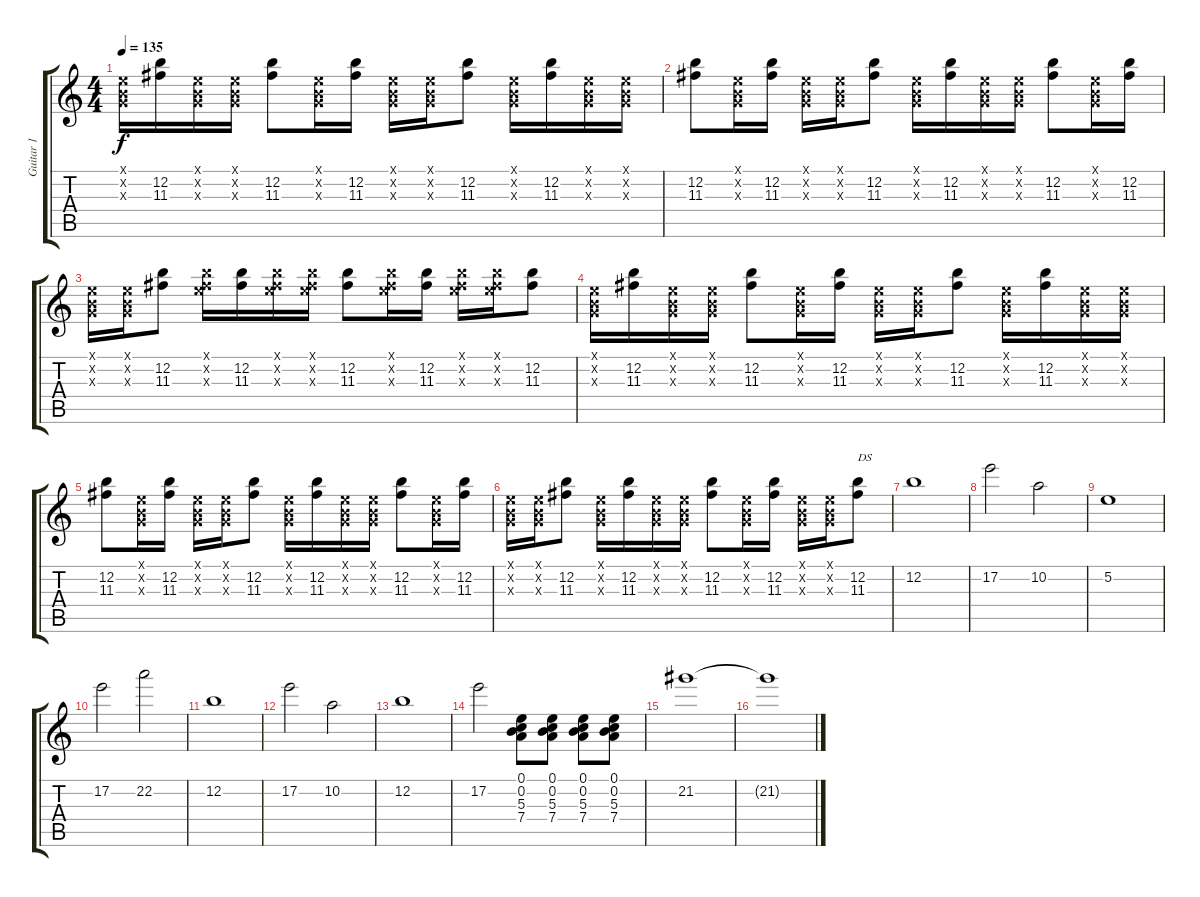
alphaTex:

\track ("Guitar 1" "Guitar 1") {instrument distortionguitar}
\staff {score tabs}
\tuning (E4 B3 G3 D3 A2 E2) {hide}
\ts (4 4)
\tempo 135
\clef g2
\ks c
(0.1{x} 0.2{x} 0.3{x}).16{dy f} (12.2 11.3).16 (0.1{x} 0.2{x} 0.3{x}).16 (0.1{x} 0.2{x} 0.3{x}).16 (12.2 11.3).8 (0.1{x} 0.2{x} 0.3{x}).16 (12.2 11.3).16 (0.1{x} 0.2{x} 0.3{x}).16 (0.1{x} 0.2{x} 0.3{x}).16 (12.2 11.3).8 (0.1{x} 0.2{x} 0.3{x}).16 (12.2 11.3).16 (0.1{x} 0.2{x} 0.3{x}).16 (0.1{x} 0.2{x} 0.3{x}).16 |
(12.2 11.3).8 (0.1{x} 0.2{x} 0.3{x}).16 (12.2 11.3).16 (0.1{x} 0.2{x} 0.3{x}).16 (0.1{x} 0.2{x} 0.3{x}).16 (12.2 11.3).8 (0.1{x} 0.2{x} 0.3{x}).16 (12.2 11.3).16 (0.1{x} 0.2{x} 0.3{x}).16 (0.1{x} 0.2{x} 0.3{x}).16 (12.2 11.3).8 (0.1{x} 0.2{x} 0.3{x}).16 (12.2 11.3).16 |
(0.1{x} 0.2{x} 0.3{x}).16 (0.1{x} 0.2{x} 0.3{x}).16 (12.2 11.3).8 (0.1{x} 12.2{x} 11.3{x}).16 (12.2 11.3).16 (0.1{x} 12.2{x} 11.3{x}).16 (0.1{x} 12.2{x} 11.3{x}).16 (12.2 11.3).8 (0.1{x} 12.2{x} 11.3{x}).16 (12.2 11.3).16 (0.1{x} 12.2{x} 11.3{x}).16 (0.1{x} 12.2{x} 11.3{x}).16 (12.2 11.3).8 |
(0.1{x} 0.2{x} 0.3{x}).16 (12.2 11.3).16 (0.1{x} 0.2{x} 0.3{x}).16 (0.1{x} 0.2{x} 0.3{x}).16 (12.2 11.3).8 (0.1{x} 0.2{x} 0.3{x}).16 (12.2 11.3).16 (0.1{x} 0.2{x} 0.3{x}).16 (0.1{x} 0.2{x} 0.3{x}).16 (12.2 11.3).8 (0.1{x} 0.2{x} 0.3{x}).16 (12.2 11.3).16 (0.1{x} 0.2{x} 0.3{x}).16 (0.1{x} 0.2{x} 0.3{x}).16 |
(12.2 11.3).8 (0.1{x} 0.2{x} 0.3{x}).16 (12.2 11.3).16 (0.1{x} 0.2{x} 0.3{x}).16 (0.1{x} 0.2{x} 0.3{x}).16 (12.2 11.3).8 (0.1{x} 0.2{x} 0.3{x}).16 (12.2 11.3).16 (0.1{x} 0.2{x} 0.3{x}).16 (0.1{x} 0.2{x} 0.3{x}).16 (12.2 11.3).8 (0.1{x} 0.2{x} 0.3{x}).16 (12.2 11.3).16 |
(0.1{x} 0.2{x} 0.3{x}).16 (0.1{x} 0.2{x} 0.3{x}).16 (12.2 11.3).8 (0.1{x} 0.2{x} 0.3{x}).16 (12.2 11.3).16 (0.1{x} 0.2{x} 0.3{x}).16 (0.1{x} 0.2{x} 0.3{x}).16 (12.2 11.3).8 (0.1{x} 0.2{x} 0.3{x}).16 (12.2 11.3).16 (0.1{x} 0.2{x} 0.3{x}).16 (0.1{x} 0.2{x} 0.3{x}).16 (12.2 11.3).8{txt "DS"} |
12.2.1{volume 13 instrument pad5bowed} |
17.2.2 10.2.2 |
5.2.1 |
17.2.2 22.2.2 |
12.2.1 |
17.2.2 10.2.2 |
12.2.1 |
17.2.2 (0.1 0.2 5.3 7.4).8 (0.1 0.2 5.3 7.4).8 (0.1 0.2 5.3 7.4).8 (0.1 0.2 5.3 7.4).8 |
21.2.1 |
21.2{t}.1
